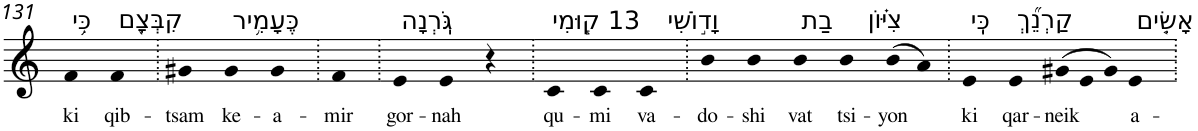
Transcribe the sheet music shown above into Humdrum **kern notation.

**kern	**text
*part1	*part1
*staff1	*staff1
*I"Piano	*
*I'Pno	*
!!LO:PB:g=z
*clefG2	*
*k[]	*
=131	=131
!LO:TX:a:t=כִּ֥י	!
!	!LO:LY:b
4f	ki
!LO:TX:a:t=קִבְּצָ֖ם	!
!	!LO:LY:b
4f	qib-
=132.	=132.
!	!LO:LY:b
4g#X	-tsam
!LO:TX:a:t=כֶּעָמִ֥יר	!
!	!LO:LY:b
4g#	ke-
!	!LO:LY:b
4g#	-a-
=133.	=133.
!	!LO:LY:b
4f	-mir
=134.	=134.
!LO:TX:a:t=גֹּֽרְנָה	!
!	!LO:LY:b
4e	gor-
!	!LO:LY:b
4e	-nah
4r	.
=135.	=135.
!LO:TX:a:t=13 ק֧וּמִי	!
!	!LO:LY:b
4c	qu-
!	!LO:LY:b
4c	-mi
!LO:TX:a:t=וָד֣וֹשִׁי	!
!	!LO:LY:b
4c	va-
=136.	=136.
!	!LO:LY:b
4b	-do-
!	!LO:LY:b
4b	-shi
!LO:TX:a:t=בַת	!
!	!LO:LY:b
4b	vat
!LO:TX:a:t=צִיּ֗וֹן	!
!	!LO:LY:b
4b	tsi-
!	!LO:LY:b
(>8b	-yon
8a)	.
=137.	=137.
!LO:TX:a:t=כִּֽי	!
!	!LO:LY:b
4e	ki
!LO:TX:a:t=קַרְנֵ֞ךְ	!
!	!LO:LY:b
4e	qar-
!	!LO:LY:b
(>12g#X	-neik
12e	.
12g#)	.
!LO:TX:a:t=אָשִׂ֤ים	!
!	!LO:LY:b
4e	a-
=.	=.
*-	*-
